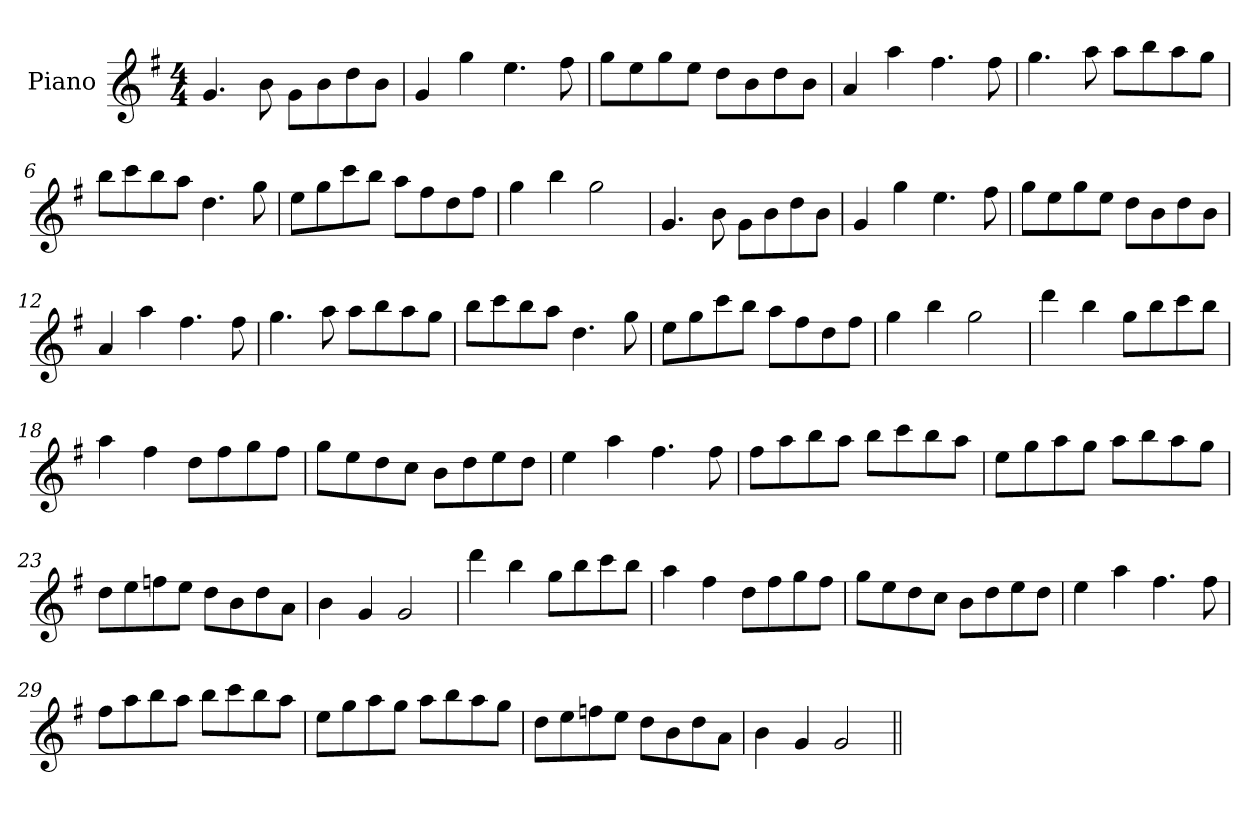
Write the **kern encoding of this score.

**kern
*part1
*staff1
*I"Piano
*I'Pno
*clefG2
*k[f#]
*G:
*M4/4
=1
4.g/
8b\
8g\L
8b\
8dd\
8b\J
=2
4g/
4gg\
4.ee\
8ff#\
=3
8gg\L
8ee\
8gg\
8ee\J
8dd\L
8b\
8dd\
8b\J
=4
4a/
4aa\
4.ff#\
8ff#\
=5
4.gg\
8aa\
8aa\L
8bb\
8aa\
8gg\J
=6
8bb\L
8ccc\
8bb\
8aa\J
4.dd\
8gg\
!!LO:LB:g=z
=7
8ee\L
8gg\
8ccc\
8bb\J
8aa\L
8ff#\
8dd\
8ff#\J
=8
4gg\
4bb\
2gg\
=9
4.g/
8b\
8g\L
8b\
8dd\
8b\J
=10
4g/
4gg\
4.ee\
8ff#\
=11
8gg\L
8ee\
8gg\
8ee\J
8dd\L
8b\
8dd\
8b\J
=12
4a/
4aa\
4.ff#\
8ff#\
=13
4.gg\
8aa\
8aa\L
8bb\
8aa\
8gg\J
!!LO:LB:g=z
=14
8bb\L
8ccc\
8bb\
8aa\J
4.dd\
8gg\
=15
8ee\L
8gg\
8ccc\
8bb\J
8aa\L
8ff#\
8dd\
8ff#\J
=16
4gg\
4bb\
2gg\
=17
4ddd\
4bb\
8gg\L
8bb\
8ccc\
8bb\J
=18
4aa\
4ff#\
8dd\L
8ff#\
8gg\
8ff#\J
=19
8gg\L
8ee\
8dd\
8cc\J
8b\L
8dd\
8ee\
8dd\J
!!LO:LB:g=z
=20
4ee\
4aa\
4.ff#\
8ff#\
=21
8ff#\L
8aa\
8bb\
8aa\J
8bb\L
8ccc\
8bb\
8aa\J
=22
8ee\L
8gg\
8aa\
8gg\J
8aa\L
8bb\
8aa\
8gg\J
=23
8dd\L
8ee\
8ffn\
8ee\J
8dd\L
8b\
8dd\
8a\J
=24
4b\
4g/
2g/
=25
4ddd\
4bb\
8gg\L
8bb\
8ccc\
8bb\J
!!LO:LB:g=z
=26
4aa\
4ff#\
8dd\L
8ff#\
8gg\
8ff#\J
=27
8gg\L
8ee\
8dd\
8cc\J
8b\L
8dd\
8ee\
8dd\J
=28
4ee\
4aa\
4.ff#\
8ff#\
=29
8ff#\L
8aa\
8bb\
8aa\J
8bb\L
8ccc\
8bb\
8aa\J
=30
8ee\L
8gg\
8aa\
8gg\J
8aa\L
8bb\
8aa\
8gg\J
!!LO:LB:g=z
=31
8dd\L
8ee\
8ffn\
8ee\J
8dd\L
8b\
8dd\
8a\J
=32
4b\
4g/
2g/
=||
*-
